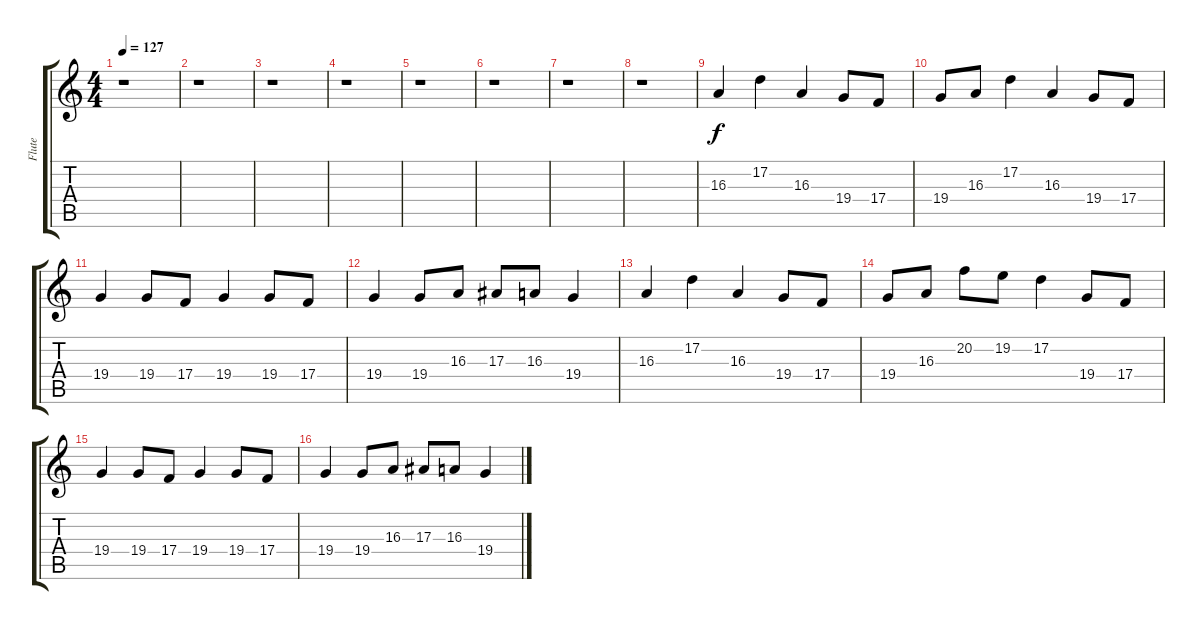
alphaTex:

\track ("Flute" "Flute") {instrument piccolo}
\staff {score tabs}
\tuning (D4 A3 F3 C3 G2 D2) {hide}
\ts (4 4)
\tempo 127
\clef g2
\ks c
r.1{dy f} |
r.1 |
r.1 |
r.1 |
r.1 |
r.1 |
r.1 |
r.1 |
16.3.4 17.2.4 16.3.4 19.4.8 17.4.8 |
19.4.8 16.3.8 17.2.4 16.3.4 19.4.8 17.4.8 |
19.4.4 19.4.8 17.4.8 19.4.4 19.4.8 17.4.8 |
19.4.4 19.4.8 16.3.8 17.3.8 16.3.8 19.4.4 |
16.3.4 17.2.4 16.3.4 19.4.8 17.4.8 |
19.4.8 16.3.8 20.2.8 19.2.8 17.2.4 19.4.8 17.4.8 |
19.4.4 19.4.8 17.4.8 19.4.4 19.4.8 17.4.8 |
19.4.4 19.4.8 16.3.8 17.3.8 16.3.8 19.4.4
